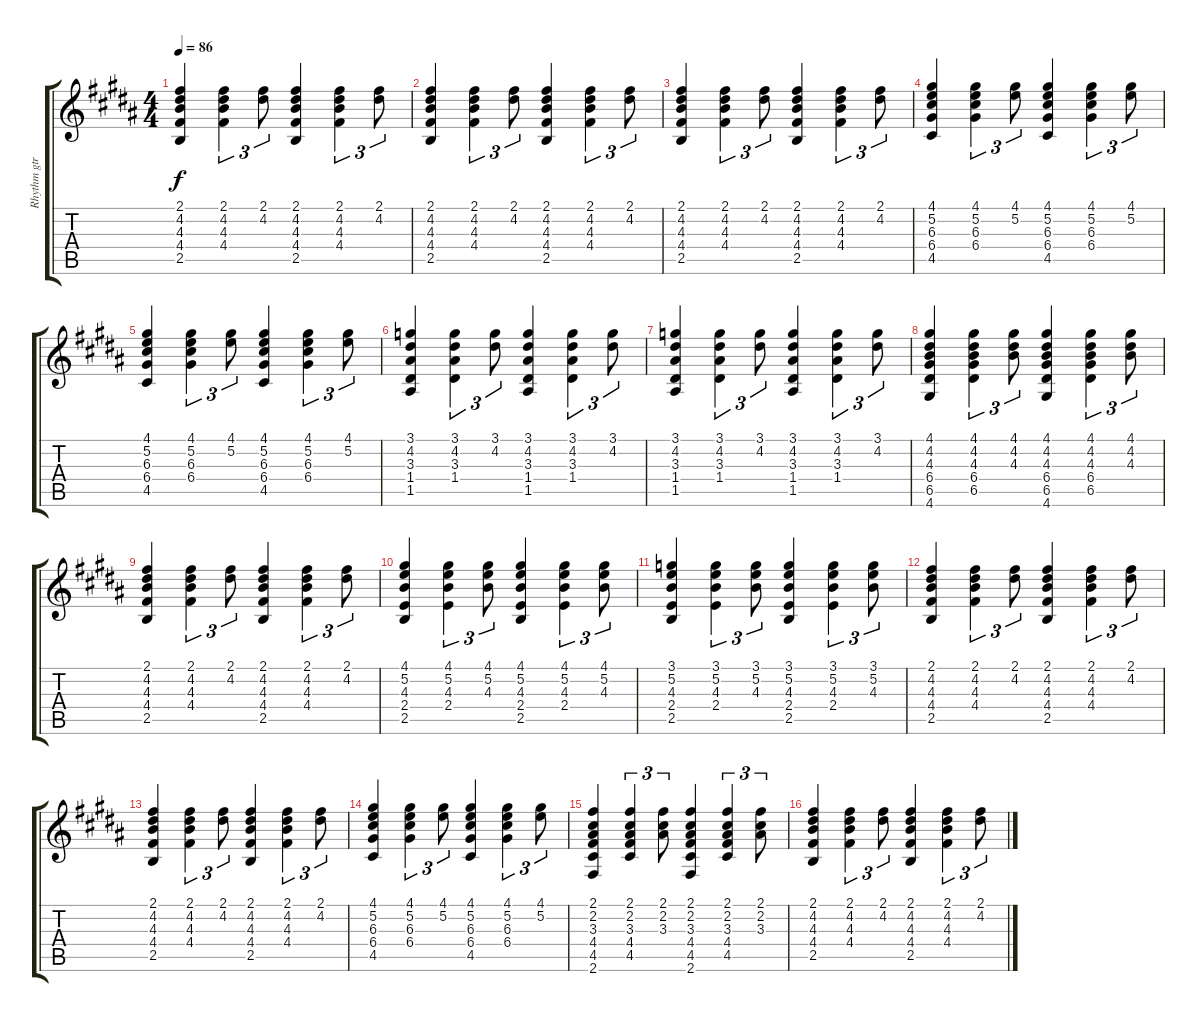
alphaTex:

\track ("Rhythm gtr" "Rhythm gtr") {instrument acousticguitarnylon}
\staff {score tabs}
\tuning (E4 B3 G3 D3 A2 E2) {hide}
\ts (4 4)
\tempo 86
\clef g2
\ks b
(2.1 4.2 4.3 4.4 2.5).4{dy f} (2.1 4.2 4.3 4.4).4{tu (3 2)} (2.1 4.2).8{tu (3 2)} (2.1 4.2 4.3 4.4 2.5).4 (2.1 4.2 4.3 4.4).4{tu (3 2)} (2.1 4.2).8{tu (3 2)} |
\ks g#minor
(2.1 4.2 4.3 4.4 2.5).4 (2.1 4.2 4.3 4.4).4{tu (3 2)} (2.1 4.2).8{tu (3 2)} (2.1 4.2 4.3 4.4 2.5).4 (2.1 4.2 4.3 4.4).4{tu (3 2)} (2.1 4.2).8{tu (3 2)} |
(2.1 4.2 4.3 4.4 2.5).4 (2.1 4.2 4.3 4.4).4{tu (3 2)} (2.1 4.2).8{tu (3 2)} (2.1 4.2 4.3 4.4 2.5).4 (2.1 4.2 4.3 4.4).4{tu (3 2)} (2.1 4.2).8{tu (3 2)} |
(4.1 5.2 6.3 6.4 4.5).4 (4.1 5.2 6.3 6.4).4{tu (3 2)} (4.1 5.2).8{tu (3 2)} (4.1 5.2 6.3 6.4 4.5).4 (4.1 5.2 6.3 6.4).4{tu (3 2)} (4.1 5.2).8{tu (3 2)} |
\ks b
(4.1 5.2 6.3 6.4 4.5).4 (4.1 5.2 6.3 6.4).4{tu (3 2)} (4.1 5.2).8{tu (3 2)} (4.1 5.2 6.3 6.4 4.5).4 (4.1 5.2 6.3 6.4).4{tu (3 2)} (4.1 5.2).8{tu (3 2)} |
\ks g#minor
(3.1 4.2 3.3 1.4 1.5).4 (3.1 4.2 3.3 1.4).4{tu (3 2)} (3.1 4.2).8{tu (3 2)} (3.1 4.2 3.3 1.4 1.5).4 (3.1 4.2 3.3 1.4).4{tu (3 2)} (3.1 4.2).8{tu (3 2)} |
(3.1 4.2 3.3 1.4 1.5).4 (3.1 4.2 3.3 1.4).4{tu (3 2)} (3.1 4.2).8{tu (3 2)} (3.1 4.2 3.3 1.4 1.5).4 (3.1 4.2 3.3 1.4).4{tu (3 2)} (3.1 4.2).8{tu (3 2)} |
(4.1 4.2 4.3 6.4 6.5 4.6).4 (4.1 4.2 4.3 6.4 6.5).4{tu (3 2)} (4.1 4.2 4.3).8{tu (3 2)} (4.1 4.2 4.3 6.4 6.5 4.6).4 (4.1 4.2 4.3 6.4 6.5).4{tu (3 2)} (4.1 4.2 4.3).8{tu (3 2)} |
\ks b
(2.1 4.2 4.3 4.4 2.5).4 (2.1 4.2 4.3 4.4).4{tu (3 2)} (2.1 4.2).8{tu (3 2)} (2.1 4.2 4.3 4.4 2.5).4 (2.1 4.2 4.3 4.4).4{tu (3 2)} (2.1 4.2).8{tu (3 2)} |
\ks g#minor
(4.1 5.2 4.3 2.4 2.5).4 (4.1 5.2 4.3 2.4).4{tu (3 2)} (4.1 5.2 4.3).8{tu (3 2)} (4.1 5.2 4.3 2.4 2.5).4 (4.1 5.2 4.3 2.4).4{tu (3 2)} (4.1 5.2 4.3).8{tu (3 2)} |
(3.1 5.2 4.3 2.4 2.5).4 (3.1 5.2 4.3 2.4).4{tu (3 2)} (3.1 5.2 4.3).8{tu (3 2)} (3.1 5.2 4.3 2.4 2.5).4 (3.1 5.2 4.3 2.4).4{tu (3 2)} (3.1 5.2 4.3).8{tu (3 2)} |
(2.1 4.2 4.3 4.4 2.5).4 (2.1 4.2 4.3 4.4).4{tu (3 2)} (2.1 4.2).8{tu (3 2)} (2.1 4.2 4.3 4.4 2.5).4 (2.1 4.2 4.3 4.4).4{tu (3 2)} (2.1 4.2).8{tu (3 2)} |
\ks b
(2.1 4.2 4.3 4.4 2.5).4 (2.1 4.2 4.3 4.4).4{tu (3 2)} (2.1 4.2).8{tu (3 2)} (2.1 4.2 4.3 4.4 2.5).4 (2.1 4.2 4.3 4.4).4{tu (3 2)} (2.1 4.2).8{tu (3 2)} |
\ks g#minor
(4.1 5.2 6.3 6.4 4.5).4 (4.1 5.2 6.3 6.4).4{tu (3 2)} (4.1 5.2).8{tu (3 2)} (4.1 5.2 6.3 6.4 4.5).4 (4.1 5.2 6.3 6.4).4{tu (3 2)} (4.1 5.2).8{tu (3 2)} |
(2.1 2.2 3.3 4.4 4.5 2.6).4 (2.1 2.2 3.3 4.4 4.5).4{tu (3 2)} (2.1 2.2 3.3).8{tu (3 2)} (2.1 2.2 3.3 4.4 4.5 2.6).4 (2.1 2.2 3.3 4.4 4.5).4{tu (3 2)} (2.1 2.2 3.3).8{tu (3 2)} |
(2.1 4.2 4.3 4.4 2.5).4 (2.1 4.2 4.3 4.4).4{tu (3 2)} (2.1 4.2).8{tu (3 2)} (2.1 4.2 4.3 4.4 2.5).4 (2.1 4.2 4.3 4.4).4{tu (3 2)} (2.1 4.2).8{tu (3 2)}
